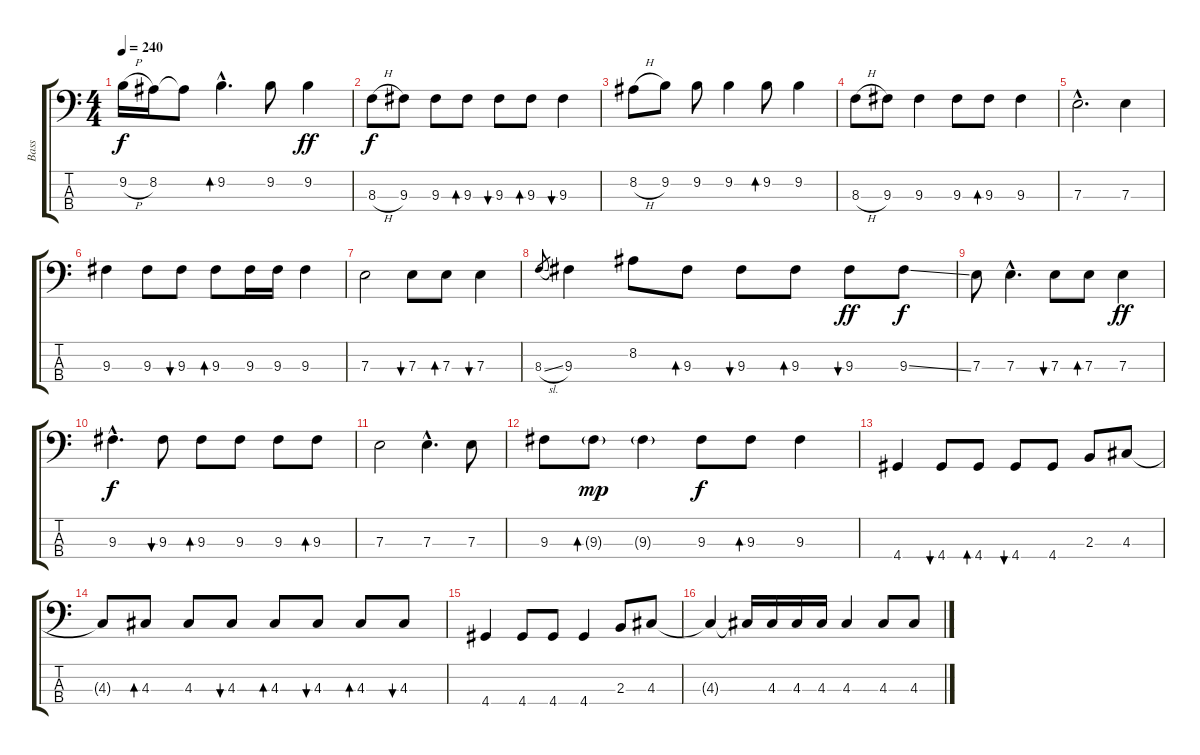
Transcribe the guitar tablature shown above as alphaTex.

\track ("Bass" "Bass") {instrument electricbasspick}
\staff {score tabs}
\tuning (G2 D2 A1 E1) {hide}
\ts (4 4)
\tempo 240
\clef f4
\ks c
9.2{h}.16{dy f} 8.2.16 8.2{t}.8 9.2{hac}.4{d bd 240} 9.2.8 9.2.4{dy ff} |
8.3{h}.8{dy f} 9.3.8 9.3.8 9.3.8{bd 240} 9.3.8{bu 240} 9.3.8{bd 240} 9.3.4{bu 240} |
8.2{h}.8 9.2.8 9.2.8 9.2.4 9.2.8{bd 240} 9.2.4 |
8.3{h}.8 9.3.8 9.3.4 9.3.8 9.3.8{bd 240} 9.3.4 |
7.3{hac}.2{d} 7.3.4 |
9.3.4 9.3.8 9.3.8{bu 240} 9.3.8{bd 240} 9.3.16 9.3.16 9.3.4 |
7.3.2 7.3.8{bu 240} 7.3.8{bd 240} 7.3.4{bu 240} |
8.3{sl}.8{gr} 9.3.4 8.2.8 9.3.8{bd 240} 9.3.8{bu 240} 9.3.8{bd 240} 9.3.8{bu 240 dy ff} 9.3{ss}.8{dy f} |
7.3.8 7.3{hac}.4{d} 7.3.8{bu 240} 7.3.8{bd 240} 7.3.4{dy ff} |
9.3{hac}.4{d dy f} 9.3.8{bu 240} 9.3.8{bd 240} 9.3.8 9.3.8 9.3.8{bd 240} |
7.3.2 7.3{hac}.4{d} 7.3.8 |
9.3.8 9.3{g}.8{bd 240 dy mp} 9.3{g}.4 9.3.8{dy f} 9.3.8{bd 240} 9.3.4 |
4.4.4 4.4.8{bu 240} 4.4.8{bd 240} 4.4.8{bu 240} 4.4.8 2.3.8 4.3.8 |
4.3{t}.8 4.3.8{bd 240} 4.3.8 4.3.8{bu 240} 4.3.8{bd 240} 4.3.8{bu 240} 4.3.8{bd 240} 4.3.8{bu 240} |
4.4.4 4.4.8 4.4.8 4.4.4 2.3.8 4.3.8 |
4.3{t}.4 4.3{t}.16 4.3.16 4.3.16 4.3.16 4.3.4 4.3.8 4.3.8
